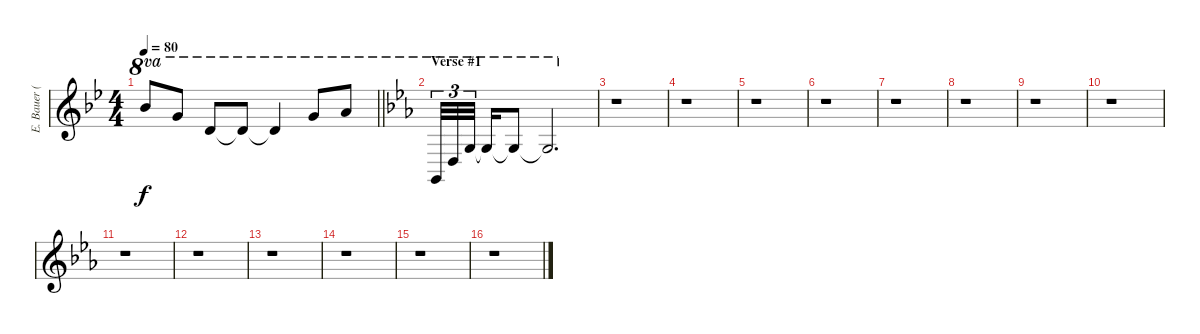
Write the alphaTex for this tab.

\track ("E. Bauer (Keyboard)" "E. Bauer (") {instrument orchestralharp}
\staff {score}
\tuning (E4 B3 G3 D3 A2 E2) {hide}
\ts (4 4)
\tempo 80
\clef g2
\barLineRight lightlight
\ks gminor
18.1.8{ot 8va dy f} 15.1.8{ot 8va} 10.1.8{ot 8va} 10.1{t}.8{ot 8va} 10.1{t}.4{ot 8va} 15.1.8{ot 8va} 17.1.8{ot 8va} |
\section ("" "Verse #1")
\ks eb
0.3.32{tu (3 2) ot 8va} 3.2.32{tu (3 2) ot 8va} 3.1.32{tu (3 2) ot 8va beam splitsecondary} 3.1{t}.16{ot 8va} 3.1{t}.8{ot 8va} 3.1{t}.2{d ot 8va} |
r.1 |
r.1 |
r.1 |
r.1 |
r.1 |
r.1 |
r.1 |
r.1 |
r.1 |
r.1 |
r.1 |
r.1 |
r.1 |
r.1
